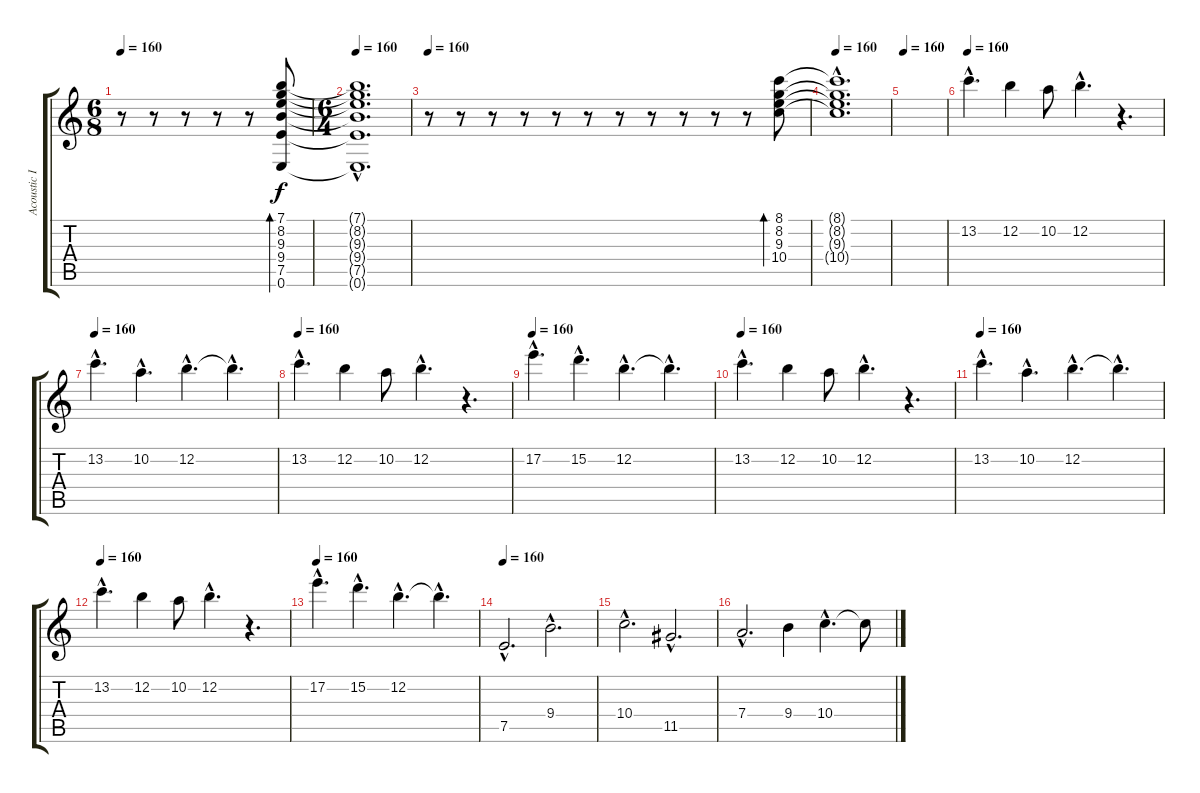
\track ("Acoustic II" "Acoustic I") {instrument acousticguitarsteel}
\staff {score tabs}
\tuning (E4 B3 G3 D3 A2 E2) {hide}
\ts (6 8)
\tempo 160
\clef g2
\ks c
r.8{dy f} r.8 r.8 r.8 r.8 (7.1 8.2 9.3 9.4 7.5 0.6).8{bd 120} |
\ts (6 4)
\tempo 160
(7.1{hac t} 8.2{hac t} 9.3{hac t} 9.4{hac t} 7.5{hac t} 0.6{hac t}).1{d} |
\tempo 160
r.8 r.8 r.8 r.8 r.8 r.8 r.8 r.8 r.8 r.8 r.8 (8.1 8.2 9.3 10.4).8{bd 120} |
\tempo 160
(8.1{hac t} 8.2{hac t} 9.3{hac t} 10.4{hac t}).1{d} |
\tempo 160
|
\tempo 160
13.2{hac}.4{d instrument electricguitarjazz} 12.2.4 10.2.8 12.2{hac}.4{d} r.4{d} |
\tempo 160
13.2{hac}.4{d instrument electricguitarjazz} 10.2{hac}.4{d} 12.2{hac}.4{d} 12.2{hac t}.4{d} |
\tempo 160
13.2{hac}.4{d instrument electricguitarjazz} 12.2.4 10.2.8 12.2{hac}.4{d} r.4{d} |
\tempo 160
17.2{hac}.4{d instrument electricguitarjazz} 15.2{hac}.4{d} 12.2{hac}.4{d} 12.2{hac t}.4{d} |
\tempo 160
13.2{hac}.4{d instrument electricguitarjazz} 12.2.4 10.2.8 12.2{hac}.4{d} r.4{d} |
\tempo 160
13.2{hac}.4{d instrument electricguitarjazz} 10.2{hac}.4{d} 12.2{hac}.4{d} 12.2{hac t}.4{d} |
\tempo 160
13.2{hac}.4{d instrument electricguitarjazz} 12.2.4 10.2.8 12.2{hac}.4{d} r.4{d} |
\tempo 160
17.2{hac}.4{d instrument electricguitarjazz} 15.2{hac}.4{d} 12.2{hac}.4{d} 12.2{hac t}.4{d} |
\tempo 160
7.5{hac}.2{d instrument electricguitarclean} 9.4{hac}.2{d} |
10.4{hac}.2{d} 11.5{hac}.2{d} |
7.4{hac}.2{d} 9.4.4 10.4{hac}.4{d} 10.4{t}.8
